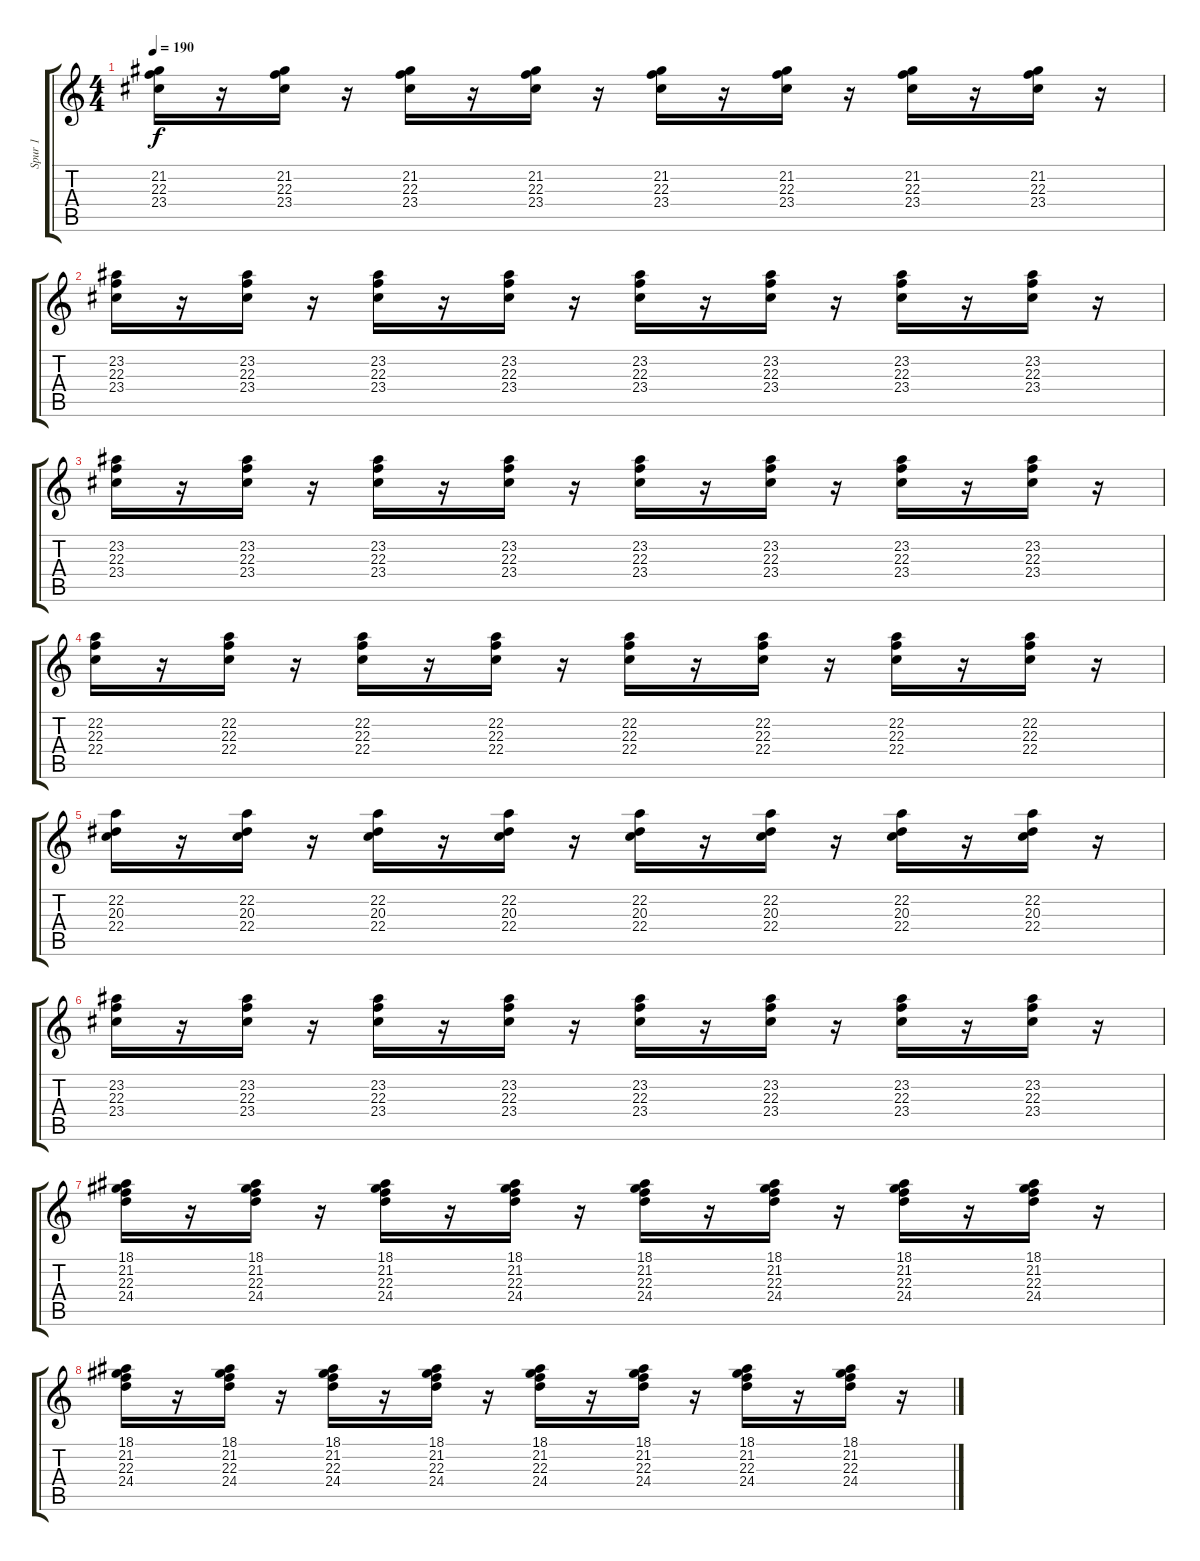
\track ("Spur 1" "Spur 1") {instrument acousticgrandpiano}
\staff {score tabs}
\tuning (E4 B3 G3 D3 A2 E2) {hide}
\ts (4 4)
\tempo 190
\clef g2
\ks c
(21.2 22.3 23.4).16{dy f} r.16 (21.2 22.3 23.4).16 r.16 (21.2 22.3 23.4).16 r.16 (21.2 22.3 23.4).16 r.16 (21.2 22.3 23.4).16 r.16 (21.2 22.3 23.4).16 r.16 (21.2 22.3 23.4).16 r.16 (21.2 22.3 23.4).16 r.16 |
(23.2 22.3 23.4).16 r.16 (23.2 22.3 23.4).16 r.16 (23.2 22.3 23.4).16 r.16 (23.2 22.3 23.4).16 r.16 (23.2 22.3 23.4).16 r.16 (23.2 22.3 23.4).16 r.16 (23.2 22.3 23.4).16 r.16 (23.2 22.3 23.4).16 r.16 |
(23.2 22.3 23.4).16 r.16 (23.2 22.3 23.4).16 r.16 (23.2 22.3 23.4).16 r.16 (23.2 22.3 23.4).16 r.16 (23.2 22.3 23.4).16 r.16 (23.2 22.3 23.4).16 r.16 (23.2 22.3 23.4).16 r.16 (23.2 22.3 23.4).16 r.16 |
(22.2 22.3 22.4).16 r.16 (22.2 22.3 22.4).16 r.16 (22.2 22.3 22.4).16 r.16 (22.2 22.3 22.4).16 r.16 (22.2 22.3 22.4).16 r.16 (22.2 22.3 22.4).16 r.16 (22.2 22.3 22.4).16 r.16 (22.2 22.3 22.4).16 r.16 |
(22.2 20.3 22.4).16 r.16 (22.2 20.3 22.4).16 r.16 (22.2 20.3 22.4).16 r.16 (22.2 20.3 22.4).16 r.16 (22.2 20.3 22.4).16 r.16 (22.2 20.3 22.4).16 r.16 (22.2 20.3 22.4).16 r.16 (22.2 20.3 22.4).16 r.16 |
(23.2 22.3 23.4).16 r.16 (23.2 22.3 23.4).16 r.16 (23.2 22.3 23.4).16 r.16 (23.2 22.3 23.4).16 r.16 (23.2 22.3 23.4).16 r.16 (23.2 22.3 23.4).16 r.16 (23.2 22.3 23.4).16 r.16 (23.2 22.3 23.4).16 r.16 |
(18.1 21.2 22.3 24.4).16 r.16 (18.1 21.2 22.3 24.4).16 r.16 (18.1 21.2 22.3 24.4).16 r.16 (18.1 21.2 22.3 24.4).16 r.16 (18.1 21.2 22.3 24.4).16 r.16 (18.1 21.2 22.3 24.4).16 r.16 (18.1 21.2 22.3 24.4).16 r.16 (18.1 21.2 22.3 24.4).16 r.16 |
(18.1 21.2 22.3 24.4).16 r.16 (18.1 21.2 22.3 24.4).16 r.16 (18.1 21.2 22.3 24.4).16 r.16 (18.1 21.2 22.3 24.4).16 r.16 (18.1 21.2 22.3 24.4).16 r.16 (18.1 21.2 22.3 24.4).16 r.16 (18.1 21.2 22.3 24.4).16 r.16 (18.1 21.2 22.3 24.4).16 r.16
